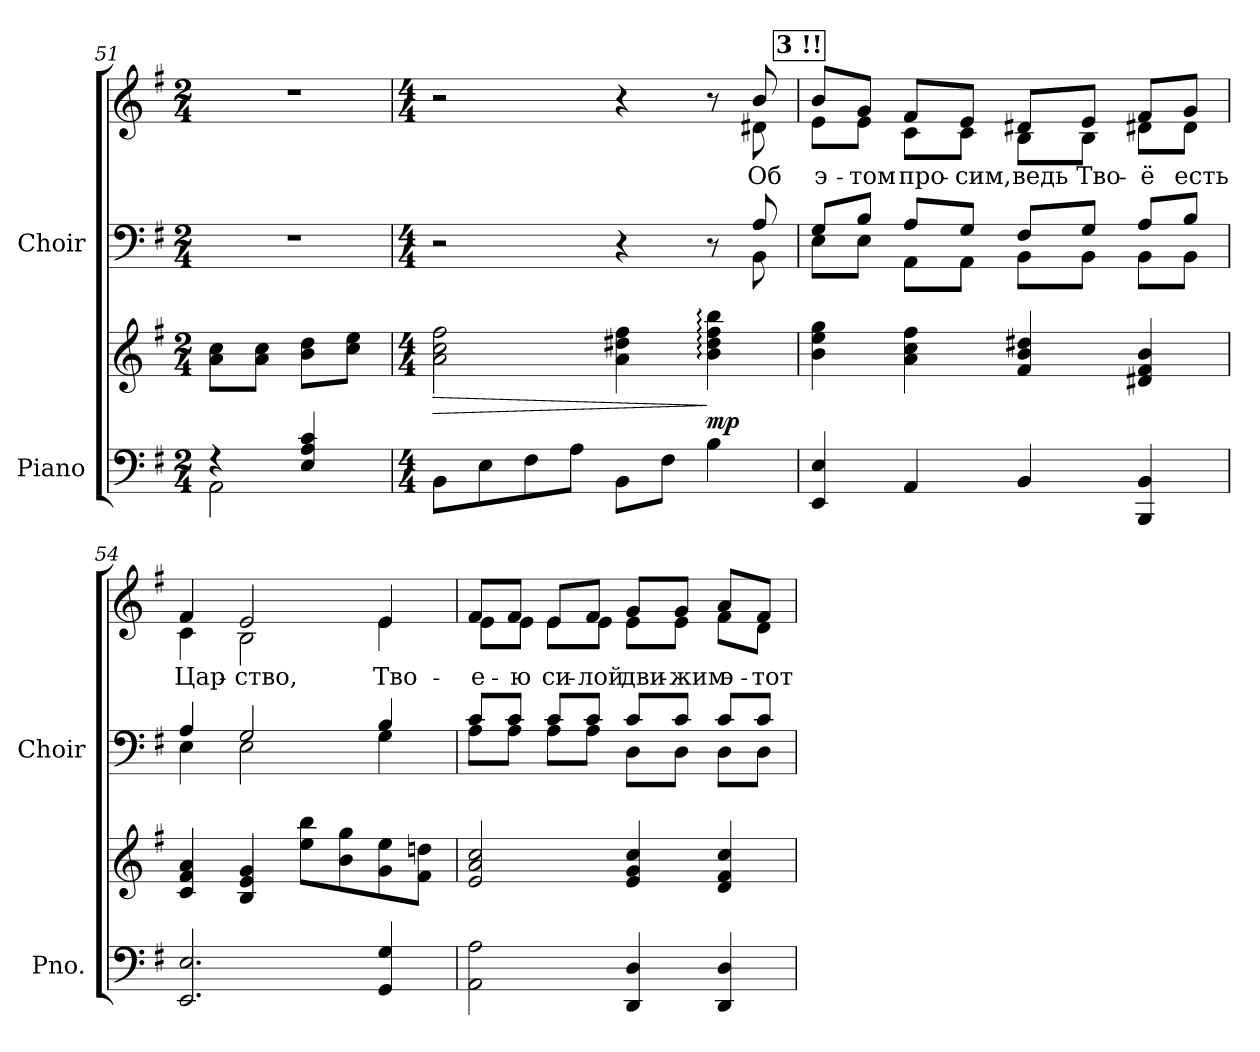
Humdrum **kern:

**kern	**kern	**dynam	**kern	**kern	**text	**dynam
*part2	*part2	*part2	*part1	*part1	*part1	*part1
*staff4	*staff3	*staff3/4	*staff2	*staff1	*staff1	*staff1/2
*I"Piano	*	*	*I"Choir	*	*	*
*I'Pno.	*	*	*I'Choir	*	*	*
*clefF4	*clefG2	*	*clefF4	*clefG2	*	*
*k[f#]	*k[f#]	*	*k[f#]	*k[f#]	*	*
*e:	*e:	*	*e:	*e:	*	*
*M2/4	*M2/4	*	*M2/4	*M2/4	*	*
=51	=51	=51	=51	=51	=51	=51
*^	*	*	*	*	*	*
!	!	!	!	!LO:N:vis=1	!LO:N:vis=1	!	!
4r	2AAi\	8ai\ 8cciL	.	2r	2r	.	.
.	.	8ai\ 8cciJ	.	.	.	.	.
4Ei/ 4Ai 4ci	.	8bi\ 8ddiL	.	.	.	.	.
.	.	8cci\ 8eeiJ	.	.	.	.	.
*v	*v	*	*	*	*	*	*
=52	=52	=52	=52	=52	=52	=52
*M4/4	*M4/4	*	*M4/4	*M4/4	*	*
!	!	!LO:HP:b	!	!	!	!
*	*	*	*^	*^	*	*
8BBi\L	2ai\ 2cci 2ff#i	>	2r	2ryy	2r	2ryy	.	.
8Ei\	.	.	.	.	.	.	.	.
8F#i\	.	.	.	.	.	.	.	.
8Ai\J	.	.	.	.	.	.	.	.
8BBi\L	4ai\ 4dd#Xi 4ff#i	.	4r	4ryy	4r	4ryy	.	.
8F#i\J	.	.	.	.	.	.	.	.
4Bi\	4bi\: 4dd#i: 4ff#i: 4bbi:	] mp	8r	8ryy	8r	8ryy	.	mp mp
!	!	!	!	!	!	!	!LO:LY:b:color=#000000	!
.	.	.	8Ai/	8BBi\	8bi/	8d#Xi\	Об	.
!!LO:REH:place=s1:B:color=#000000:enc=box:fs=17.1408:t=3	!!
=53	=53	=53	=53	=53	=53	=53	=53	=53
!	!	!	!	!	!	!	!LO:LY:b:color=#000000	!
4EEi/ 4Ei	4bi\ 4eei 4ggi	.	8Gi/L	8Ei\L	8bi/L	8ei\L	э-	.
!	!	!	!	!	!	!	!LO:LY:b:color=#000000	!
.	.	.	8Bi/J	8Ei\J	8gi/J	8ei\J	-том	.
!	!	!	!	!	!	!	!LO:LY:b:color=#000000	!
4AAi/	4ai\ 4cci 4ff#i	.	8Ai/L	8AAi\L	8f#i/L	8ci\L	про-	.
!	!	!	!	!	!	!	!LO:LY:b:color=#000000	!
.	.	.	8Gi/J	8AAi\J	8ei/J	8ci\J	-сим,	.
!	!	!	!	!	!	!	!LO:LY:b:color=#000000	!
4BBi/	4f#i/ 4bi 4dd#Xi	.	8F#i/L	8BBi\L	8d#Xi/L	8Bi\L	ведь	.
!	!	!	!	!	!	!	!LO:LY:b:color=#000000	!
.	.	.	8Gi/J	8BBi\J	8ei/J	8Bi\J	Тво-	.
!	!	!	!	!	!	!	!LO:LY:b:color=#000000	!
4BBBi/ 4BBi	4d#Xi/ 4f#i 4bi	.	8Ai/L	8BBi\L	8f#i/L	8d#Xi\L	-ё	.
!	!	!	!	!	!	!	!LO:LY:b:color=#000000	!
.	.	.	8Bi/J	8BBi\J	8gi/J	8d#i\J	есть	.
=54	=54	=54	=54	=54	=54	=54	=54	=54
!	!	!	!	!	!	!	!LO:LY:b:color=#000000	!
2.EEi/ 2.Ei	4ci/ 4f#i 4ai	.	4Ai/	4Ei\	4f#i/	4ci\	Цар-	.
!	!	!	!	!	!	!	!LO:LY:b:color=#000000	!
.	4Bi/ 4ei 4gi	.	2Gi/	2Ei\	2ei/	2Bi\	-ство,	.
.	8eei\ 8bbiL	.	.	.	.	.	.	.
.	8bi\ 8ggi	.	.	.	.	.	.	.
!	!	!	!	!	!	!	!LO:LY:b:color=#000000	!
4GGi/ 4Gi	8gi\ 8eei	.	4Bi/	4Gi\	4ei/	4ei\	Тво-	.
.	8f#i\ 8ddniJ	.	.	.	.	.	.	.
!!LO:LB:g=z	!!
=55	=55	=55	=55	=55	=55	=55	=55	=55
!	!	!	!	!	!	!	!LO:LY:b:color=#000000	!
2AAi\ 2Ai	2ei/ 2ai 2cci	.	8ci/L	8Ai\L	8f#i/L	8ei\L	-е-	.
!	!	!	!	!	!	!	!LO:LY:b:color=#000000	!
.	.	.	8ci/J	8Ai\J	8f#i/J	8ei\J	-ю	.
!	!	!	!	!	!	!	!LO:LY:b:color=#000000	!
.	.	.	8ci/L	8Ai\L	8ei/L	8ei\L	си-	.
!	!	!	!	!	!	!	!LO:LY:b:color=#000000	!
.	.	.	8ci/J	8Ai\J	8f#i/J	8ei\J	-лой	.
!	!	!	!	!	!	!	!LO:LY:b:color=#000000	!
4DDi/ 4Di	4ei/ 4gi 4cci	.	8ci/L	8Di\L	8gi/L	8ei\L	дви-	.
!	!	!	!	!	!	!	!LO:LY:b:color=#000000	!
.	.	.	8ci/J	8Di\J	8gi/J	8ei\J	-жим	.
!	!	!	!	!	!	!	!LO:LY:b:color=#000000	!
4DDi/ 4Di	4di/ 4f#i 4cci	.	8ci/L	8Di\L	8ai/L	8f#i\L	э-	.
!	!	!	!	!	!	!	!LO:LY:b:color=#000000	!
.	.	.	8ci/J	8Di\J	8f#i/J	8di\J	-тот	.
*	*	*	*v	*v	*	*	*	*
*	*	*	*	*v	*v	*	*
=	=	=	=	=	=	=
*-	*-	*-	*-	*-	*-	*-
